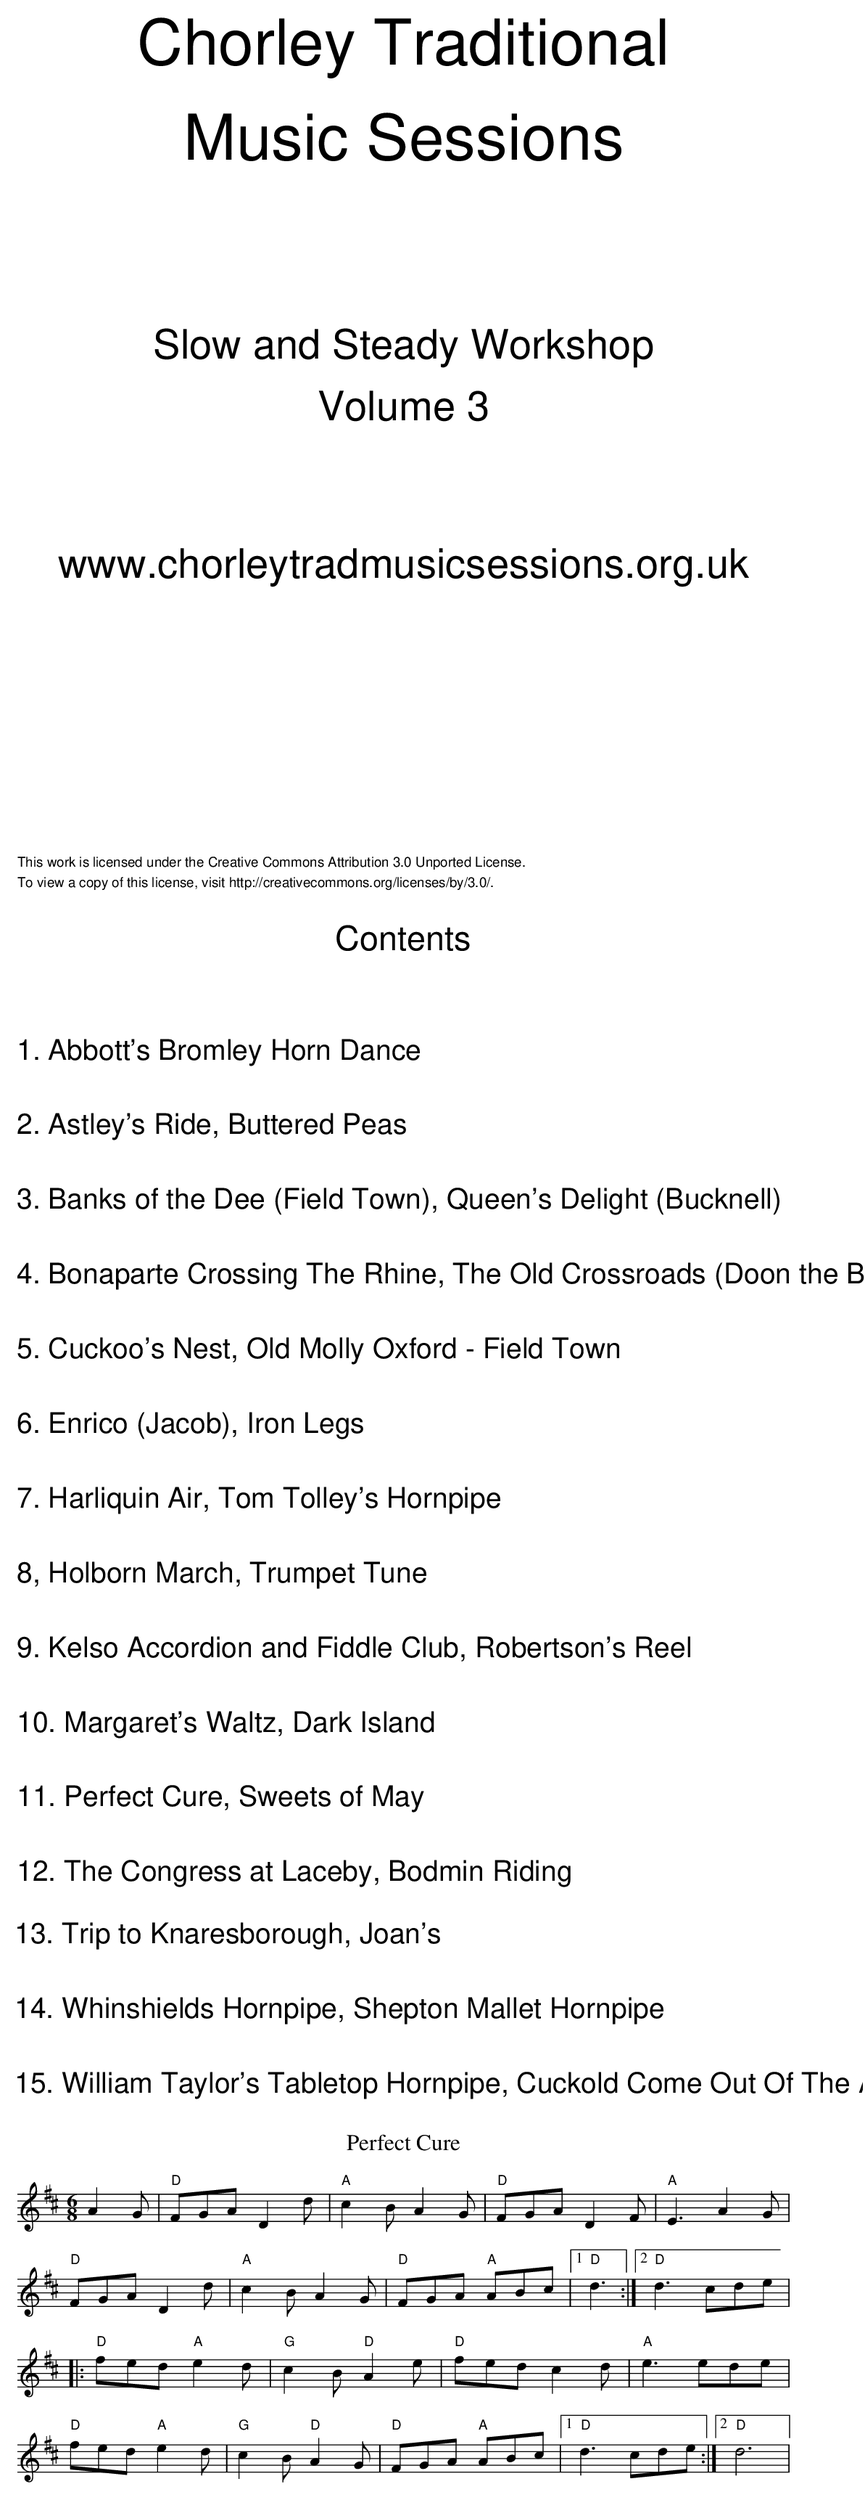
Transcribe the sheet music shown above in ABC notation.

X:1
T:Perfect Cure
M:6/8
L:1/8
K:D
A2G|"D"FGA D2d|"A"c2B A2G|"D"FGA D2F|"A"E3 A2G|
"D"FGA D2d|"A"c2B A2G|"D"FGA "A"ABc|1"D"d3:|2"D"d3 cde|
|:"D"fed "A"e2d|"G"c2B "D"A2e|"D"fed c2d|"A"e3 ede|
"D"fed "A"e2d|"G"c2B "D"A2G|"D"FGA "A"ABc|1"D"d3 cde:|2"D"d6|
